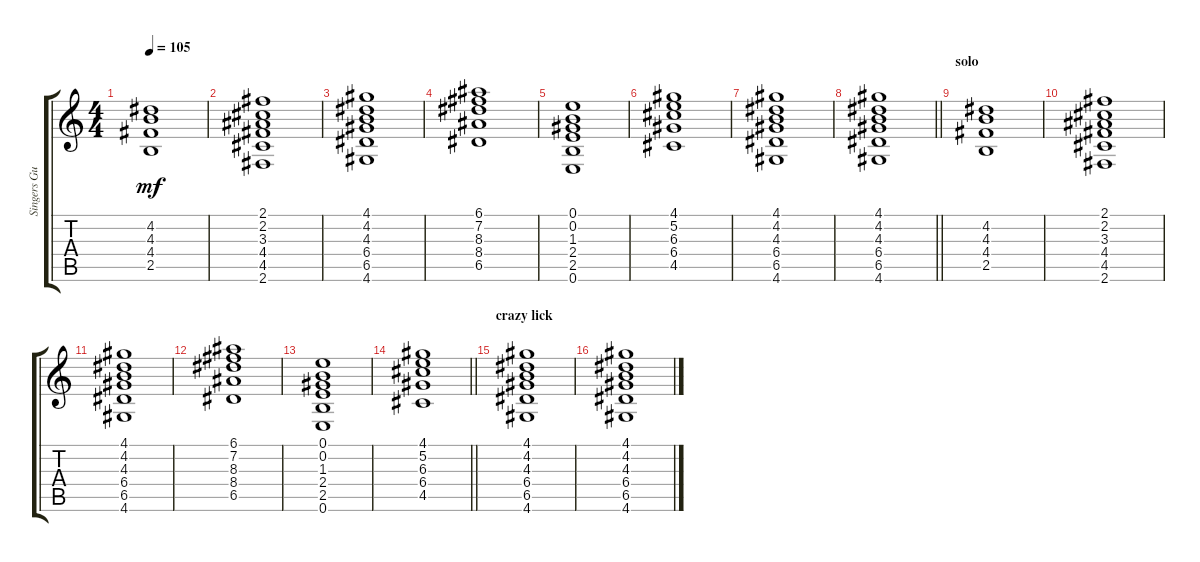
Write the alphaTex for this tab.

\track ("Singers Guitar" "Singers Gu") {instrument overdrivenguitar}
\staff {score tabs}
\tuning (E4 B3 G3 D3 A2 E2) {hide}
\ts (4 4)
\tempo 105
\clef g2
\ks c
(4.2 4.3 4.4 2.5).1{dy mf} |
(2.1 2.2 3.3 4.4 4.5 2.6).1 |
(4.1 4.2 4.3 6.4 6.5 4.6).1 |
(6.1 7.2 8.3 8.4 6.5).1 |
(0.1 0.2 1.3 2.4 2.5 0.6).1 |
(4.1 5.2 6.3 6.4 4.5).1 |
(4.1 4.2 4.3 6.4 6.5 4.6).1 |
\barLineRight lightlight
(4.1 4.2 4.3 6.4 6.5 4.6).1 |
\section ("" "solo")
(4.2 4.3 4.4 2.5).1 |
(2.1 2.2 3.3 4.4 4.5 2.6).1 |
(4.1 4.2 4.3 6.4 6.5 4.6).1 |
(6.1 7.2 8.3 8.4 6.5).1 |
(0.1 0.2 1.3 2.4 2.5 0.6).1 |
\barLineRight lightlight
(4.1 5.2 6.3 6.4 4.5).1 |
\section ("" "crazy lick")
(4.1 4.2 4.3 6.4 6.5 4.6).1 |
(4.1 4.2 4.3 6.4 6.5 4.6).1
